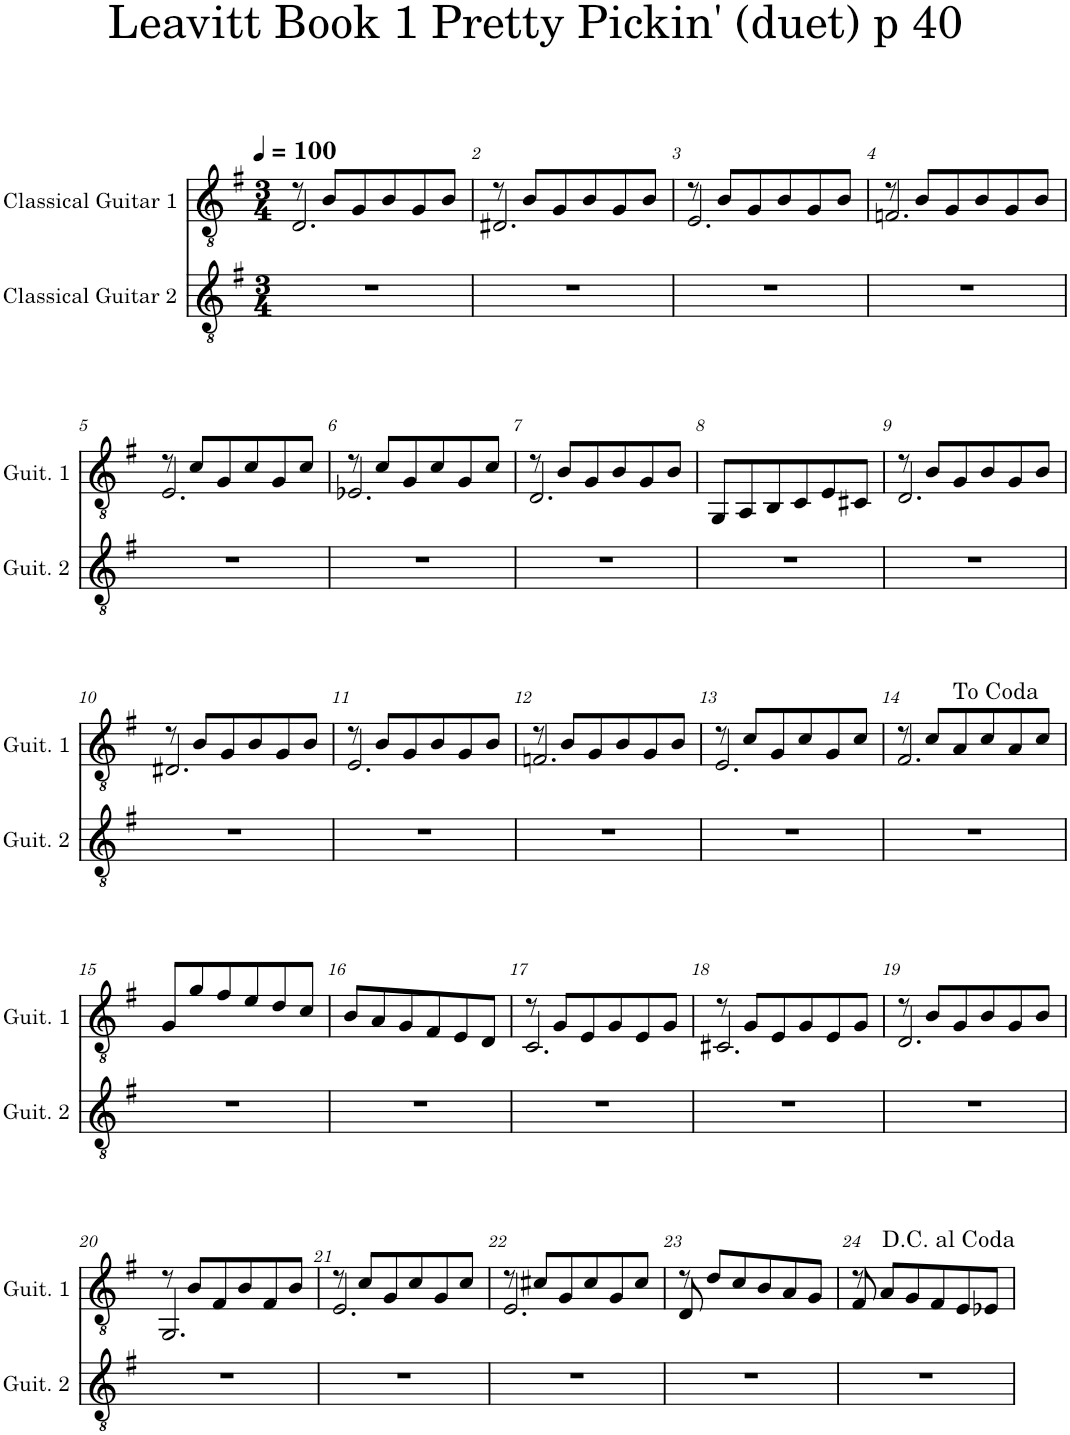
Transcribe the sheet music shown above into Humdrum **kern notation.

**kern	**kern
*part2	*part1
*staff2	*staff1
*I"Classical Guitar 2	*I"Classical Guitar 1
*I'Guit. 2	*I'Guit. 1
*clefGv2	*clefGv2
*k[f#]	*k[f#]
*M3/4	*M3/4
*MM100	*MM100
=1	=1
*	*^
2.r	8r	2.D/
.	8B/L	.
.	8G/	.
.	8B/	.
.	8G/	.
.	8B/J	.
=2	=2	=2
2.r	8r	2.D#X/
.	8B/L	.
.	8G/	.
.	8B/	.
.	8G/	.
.	8B/J	.
=3	=3	=3
2.r	8r	2.E/
.	8B/L	.
.	8G/	.
.	8B/	.
.	8G/	.
.	8B/J	.
=4	=4	=4
2.r	8r	2.Fn/
.	8B/L	.
.	8G/	.
.	8B/	.
.	8G/	.
.	8B/J	.
!!LO:LB:g=z	!!
=5	=5	=5
2.r	8r	2.E/
.	8c/L	.
.	8G/	.
.	8c/	.
.	8G/	.
.	8c/J	.
=6	=6	=6
2.r	8r	2.E-X/
.	8c/L	.
.	8G/	.
.	8c/	.
.	8G/	.
.	8c/J	.
=7	=7	=7
2.r	8r	2.D/
.	8B/L	.
.	8G/	.
.	8B/	.
.	8G/	.
.	8B/J	.
*	*v	*v
=8	=8
2.r	8GG/L
.	8AA/
.	8BB/
.	8C/
.	8E/
.	8C#X/J
=9	=9
*	*^
2.r	8r	2.D/
.	8B/L	.
.	8G/	.
.	8B/	.
.	8G/	.
.	8B/J	.
!!LO:LB:g=z	!!
=10	=10	=10
2.r	8r	2.D#X/
.	8B/L	.
.	8G/	.
.	8B/	.
.	8G/	.
.	8B/J	.
=11	=11	=11
2.r	8r	2.E/
.	8B/L	.
.	8G/	.
.	8B/	.
.	8G/	.
.	8B/J	.
=12	=12	=12
2.r	8r	2.Fn/
.	8B/L	.
.	8G/	.
.	8B/	.
.	8G/	.
.	8B/J	.
=13	=13	=13
2.r	8r	2.E/
.	8c/L	.
.	8G/	.
.	8c/	.
.	8G/	.
.	8c/J	.
=14	=14	=14
2.r	8r	2.F#/
.	8c/L	.
.	8A/	.
.	8c/	.
.	8A/	.
.	8c/J	.
*	*v	*v
!!LO:LB:g=z
=15	=15
2.r	8G/L
.	8g/
.	8f#/
.	8e/
.	8d/
.	8c/J
=16	=16
2.r	8B/L
.	8A/
.	8G/
.	8F#/
.	8E/
.	8D/J
=17	=17
*	*^
2.r	8r	2.C/
.	8G/L	.
.	8E/	.
.	8G/	.
.	8E/	.
.	8G/J	.
=18	=18	=18
2.r	8r	2.C#X/
.	8G/L	.
.	8E/	.
.	8G/	.
.	8E/	.
.	8G/J	.
=19	=19	=19
2.r	8r	2.D/
.	8B/L	.
.	8G/	.
.	8B/	.
.	8G/	.
.	8B/J	.
!!LO:LB:g=z	!!
=20	=20	=20
2.r	8r	2.GG/
.	8B/L	.
.	8F#/	.
.	8B/	.
.	8F#/	.
.	8B/J	.
=21	=21	=21
2.r	8r	2.E/
.	8c/L	.
.	8G/	.
.	8c/	.
.	8G/	.
.	8c/J	.
=22	=22	=22
2.r	8r	2.E/
.	8c#X/L	.
.	8G/	.
.	8c#/	.
.	8G/	.
.	8c#/J	.
=23	=23	=23
2.r	8r	8D/
.	8d/L	2ryy
.	8c/	.
.	8B/	.
.	8A/	.
.	8G/J	8ryy
=24	=24	=24
2.r	8r	8F#/
.	8A/L	2ryy
.	8G/	.
.	8F#/	.
.	8E/	.
.	8E-X/J	8ryy
*	*v	*v
=	=
*-	*-
